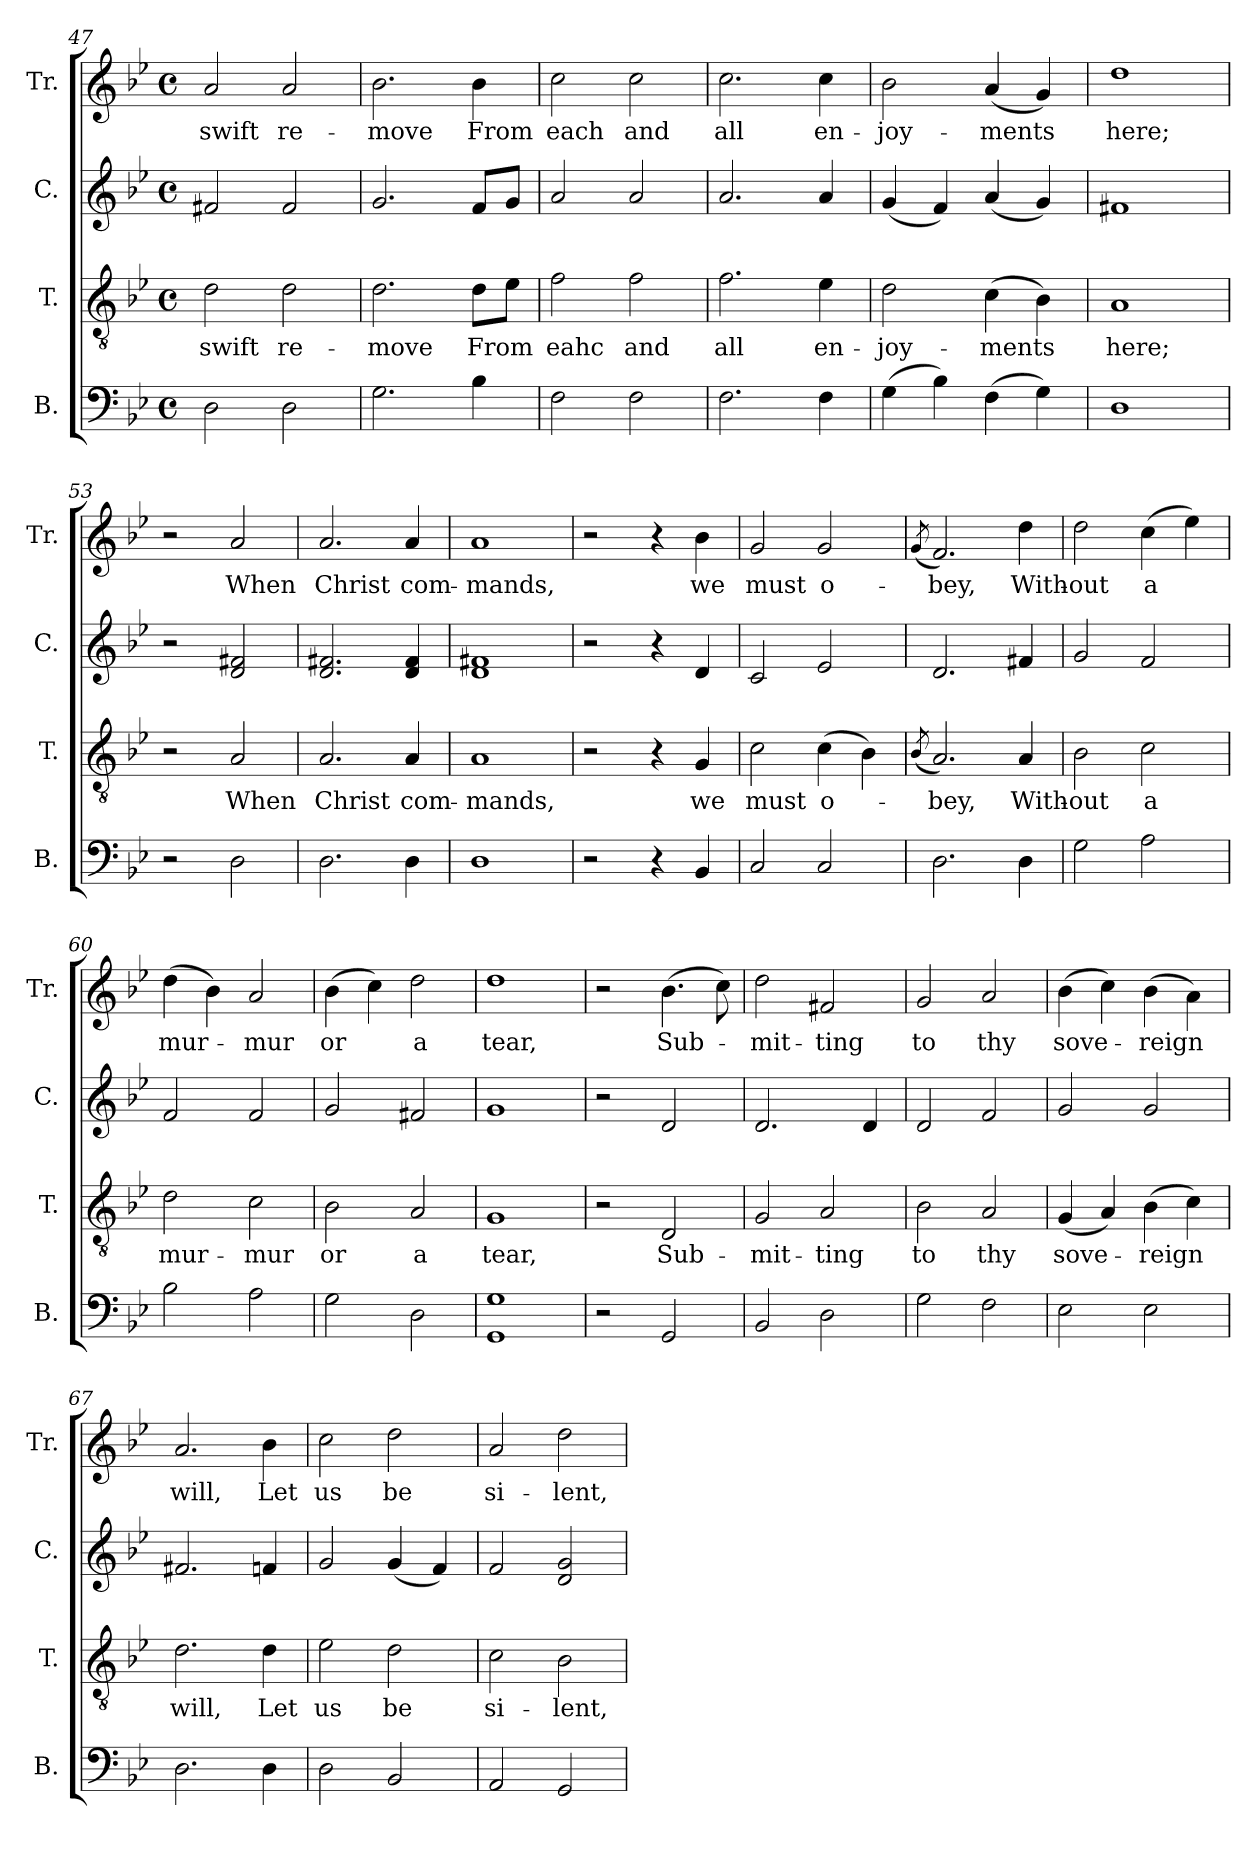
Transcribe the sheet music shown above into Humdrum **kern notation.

**kern	**kern	**text	**kern	**kern	**text
*part4	*part3	*part3	*part2	*part1	*part1
*staff4	*staff3	*staff3	*staff2	*staff1	*staff1
*I"B.	*I"T.	*	*I"C.	*I"Tr.	*
*I'B.	*I'T.	*	*I'C.	*I'Tr.	*
*clefF4	*clefGv2	*	*clefG2	*clefG2	*
*k[b-e-]	*k[b-e-]	*	*k[b-e-]	*k[b-e-]	*
*M4/4	*M4/4	*	*M4/4	*M4/4	*
*met(c)	*met(c)	*	*met(c)	*met(c)	*
=47	=47	=47	=47	=47	=47
!	!	!LO:LY:b	!	!	!LO:LY:b
2D\	2d\	swift	2f#X/	2a/	swift
!	!	!LO:LY:b	!	!	!LO:LY:b
2D\	2d\	re-	2f#/	2a/	re-
=48	=48	=48	=48	=48	=48
!	!	!LO:LY:b	!	!	!LO:LY:b
2.G\	2.d\	-move	2.g/	2.b-\	-move
!	!	!LO:LY:b	!	!	!LO:LY:b
4B-\	8d\L	From	8f/L	4b-\	From
.	8e-\J	.	8g/J	.	.
=49	=49	=49	=49	=49	=49
!	!	!LO:LY:b	!	!	!LO:LY:b
2F\	2f\	eahc	2a/	2cc\	each
!	!	!LO:LY:b	!	!	!LO:LY:b
2F\	2f\	and	2a/	2cc\	and
=50	=50	=50	=50	=50	=50
!	!	!LO:LY:b	!	!	!LO:LY:b
2.F\	2.f\	all	2.a/	2.cc\	all
!	!	!LO:LY:b	!	!	!LO:LY:b
4F\	4e-\	en-	4a/	4cc\	en-
=51	=51	=51	=51	=51	=51
!	!	!LO:LY:b	!	!	!LO:LY:b
(>4G\	2d\	-joy-	(<4g/	2b-\	-joy-
4B-\)	.	.	4f/)	.	.
!	!	!LO:LY:b	!	!	!LO:LY:b
(>4F\	(>4c\	-ments	(<4a/	(<4a/	-ments
4G\)	4B-\)	.	4g/)	4g/)	.
=52	=52	=52	=52	=52	=52
!	!	!LO:LY:b	!	!	!LO:LY:b
1D	1A	here;	1f#X	1dd	here;
=53	=53	=53	=53	=53	=53
2r	2r	.	2r	2r	.
!	!	!LO:LY:b	!	!	!LO:LY:b
2D\	2A/	When	2d/ 2f#X/	2a/	When
!!LO:PB:g=z
=54	=54	=54	=54	=54	=54
!	!	!LO:LY:b	!	!	!LO:LY:b
2.D\	2.A/	Christ	2.d/ 2.f#X/	2.a/	Christ
!	!	!LO:LY:b	!	!	!LO:LY:b
4D\	4A/	com-	4d/ 4f#/	4a/	com-
=55	=55	=55	=55	=55	=55
!	!	!LO:LY:b	!	!	!LO:LY:b
1D	1A	-mands,	1d 1f#X	1a	-mands,
=56	=56	=56	=56	=56	=56
2r	2r	.	2r	2r	.
4r	4r	.	4r	4r	.
!	!	!LO:LY:b	!	!	!LO:LY:b
4BB-/	4G/	we	4d/	4b-\	we
=57	=57	=57	=57	=57	=57
!	!	!LO:LY:b	!	!	!LO:LY:b
2C/	2c\	must	2c/	2g/	must
!	!	!LO:LY:b	!	!	!LO:LY:b
2C/	(>4c\	o-	2e-/	2g/	o-
.	4B-\)	.	.	.	.
=58	=58	=58	=58	=58	=58
.	(<8qB-!/	.	.	(<8qg/	.
!	!	!LO:LY:b	!	!	!LO:LY:b
2.D\	2.A/)	-bey,	2.d/	2.f/)	-bey,
!	!	!LO:LY:b	!	!	!LO:LY:b
4D\	4A/	With-	4f#X/	4dd\	With-
=59	=59	=59	=59	=59	=59
!	!	!LO:LY:b	!	!	!LO:LY:b
2G\	2B-\	-out	2g/	2dd\	-out
!	!	!LO:LY:b	!	!	!LO:LY:b
2A\	2c\	a	2f/	(>4cc\	a
.	.	.	.	4ee-\)	.
=60	=60	=60	=60	=60	=60
!	!	!LO:LY:b	!	!	!LO:LY:b
2B-\	2d\	mur-	2f/	(>4dd\	mur-
.	.	.	.	4b-\)	.
!	!	!LO:LY:b	!	!	!LO:LY:b
2A\	2c\	-mur	2f/	2a/	-mur
=61	=61	=61	=61	=61	=61
!	!	!LO:LY:b	!	!	!LO:LY:b
2G\	2B-\	or	2g/	(>4b-\	or
.	.	.	.	4cc\)	.
!	!	!LO:LY:b	!	!	!LO:LY:b
2D\	2A/	a	2f#X/	2dd\	a
=62	=62	=62	=62	=62	=62
!	!	!LO:LY:b	!	!	!LO:LY:b
1GG 1G	1G	tear,	1g	1dd	tear,
=63	=63	=63	=63	=63	=63
2r	2r	.	2r	2r	.
!	!	!LO:LY:b	!	!	!LO:LY:b
2GG/	2D/	Sub-	2d/	(>4.b-\	Sub-
.	.	.	.	8cc\)	.
=64	=64	=64	=64	=64	=64
!	!	!LO:LY:b	!	!	!LO:LY:b
2BB-/	2G/	-mit-	2.d/	2dd\	-mit-
!	!	!LO:LY:b	!	!	!LO:LY:b
2D\	2A/	-ting	.	2f#X/	-ting
.	.	.	4d/	.	.
=65	=65	=65	=65	=65	=65
!	!	!LO:LY:b	!	!	!LO:LY:b
2G\	2B-\	to	2d/	2g/	to
!	!	!LO:LY:b	!	!	!LO:LY:b
2F\	2A/	thy	2f/	2a/	thy
=66	=66	=66	=66	=66	=66
!	!	!LO:LY:b	!	!	!LO:LY:b
2E-\	(<4G/	sove-	2g/	(>4b-\	sove-
.	4A/)	.	.	4cc\)	.
!	!	!LO:LY:b	!	!	!LO:LY:b
2E-\	(>4B-\	-reign	2g/	(>4b-\	-reign
.	4c\)	.	.	4a\)	.
!!LO:LB:g=z
=67	=67	=67	=67	=67	=67
!	!	!LO:LY:b	!	!	!LO:LY:b
2.D\	2.d\	will,	2.f#X/	2.a/	will,
!	!	!LO:LY:b	!	!	!LO:LY:b
4D\	4d\	Let	4fn/	4b-\	Let
=68	=68	=68	=68	=68	=68
!	!	!LO:LY:b	!	!	!LO:LY:b
2D\	2e-\	us	2g/	2cc\	us
!	!	!LO:LY:b	!	!	!LO:LY:b
2BB-/	2d\	be	(<4g/	2dd\	be
.	.	.	4f/)	.	.
=69	=69	=69	=69	=69	=69
!	!	!LO:LY:b	!	!	!LO:LY:b
2AA/	2c\	si-	2f/	2a/	si-
!	!	!LO:LY:b	!	!	!LO:LY:b
2GG/	2B-\	-lent,	2d/ 2g/	2dd\	-lent,
=	=	=	=	=	=
*-	*-	*-	*-	*-	*-
